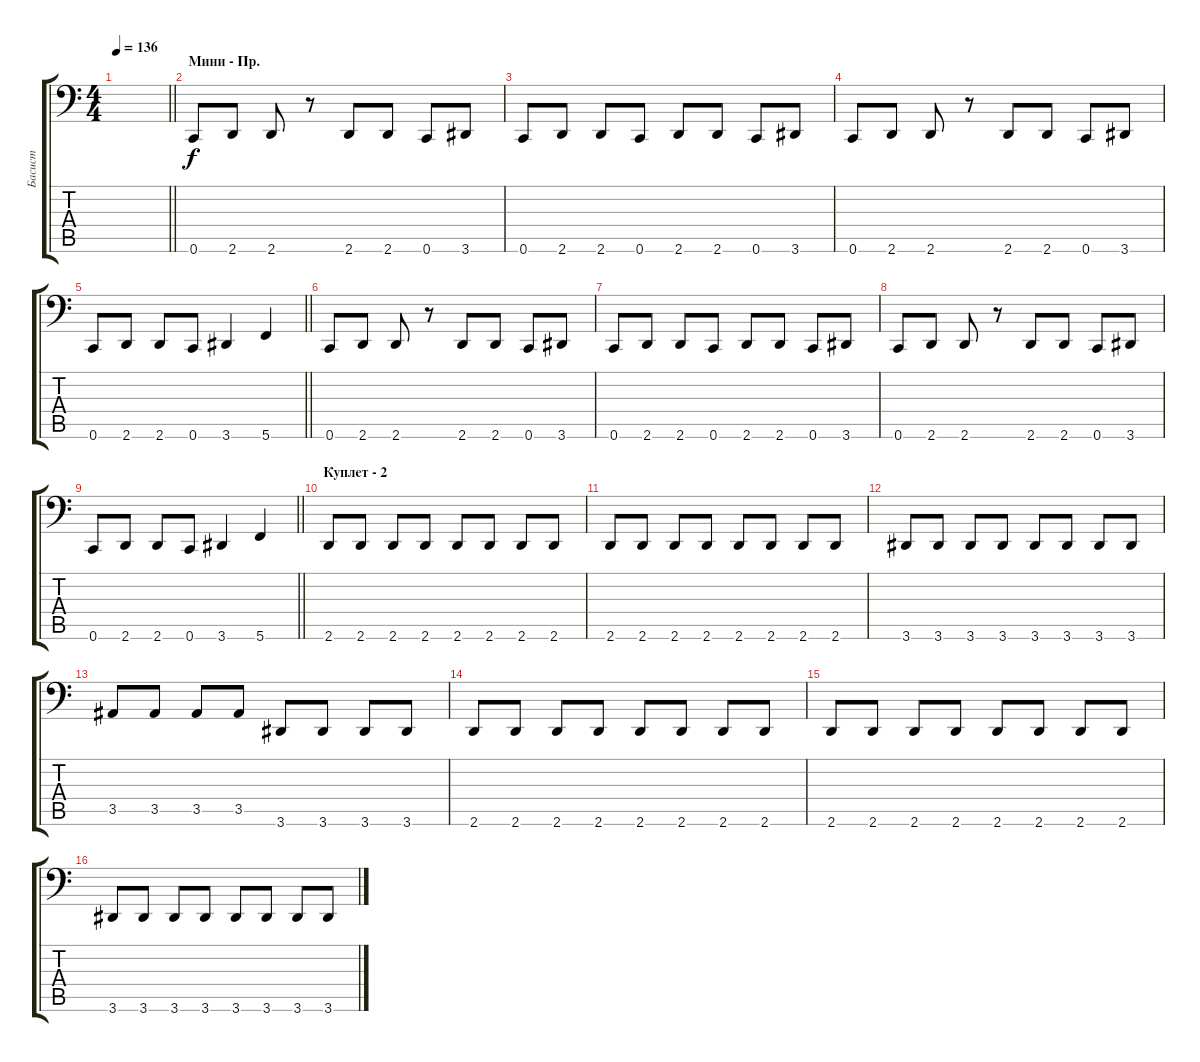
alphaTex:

\track ("Басист" "Басист") {instrument electricbassfinger}
\staff {score tabs}
\tuning (D3 A2 F2 C2 G1 C1) {hide}
\ts (4 4)
\tempo 136
\clef f4
\barLineRight lightlight
\ks c
|
\section ("" "Мини - Пр.")
0.6.8 2.6.8 2.6.8 r.8 2.6.8 2.6.8 0.6.8 3.6.8 |
0.6.8 2.6.8 2.6.8 0.6.8 2.6.8 2.6.8 0.6.8 3.6.8 |
0.6.8 2.6.8 2.6.8 r.8 2.6.8 2.6.8 0.6.8 3.6.8 |
\barLineRight lightlight
0.6.8 2.6.8 2.6.8 0.6.8 3.6.4 5.6.4 |
0.6.8 2.6.8 2.6.8 r.8 2.6.8 2.6.8 0.6.8 3.6.8 |
0.6.8 2.6.8 2.6.8 0.6.8 2.6.8 2.6.8 0.6.8 3.6.8 |
0.6.8 2.6.8 2.6.8 r.8 2.6.8 2.6.8 0.6.8 3.6.8 |
\barLineRight lightlight
0.6.8 2.6.8 2.6.8 0.6.8 3.6.4 5.6.4 |
\section ("" "Куплет - 2")
2.6.8{instrument electricbasspick} 2.6.8 2.6.8 2.6.8 2.6.8 2.6.8 2.6.8 2.6.8 |
2.6.8 2.6.8 2.6.8 2.6.8 2.6.8 2.6.8 2.6.8 2.6.8 |
3.6.8 3.6.8 3.6.8 3.6.8 3.6.8 3.6.8 3.6.8 3.6.8 |
3.5.8 3.5.8 3.5.8 3.5.8 3.6.8 3.6.8 3.6.8 3.6.8 |
2.6.8 2.6.8 2.6.8 2.6.8 2.6.8 2.6.8 2.6.8 2.6.8 |
2.6.8 2.6.8 2.6.8 2.6.8 2.6.8 2.6.8 2.6.8 2.6.8 |
3.6.8 3.6.8 3.6.8 3.6.8 3.6.8 3.6.8 3.6.8 3.6.8
